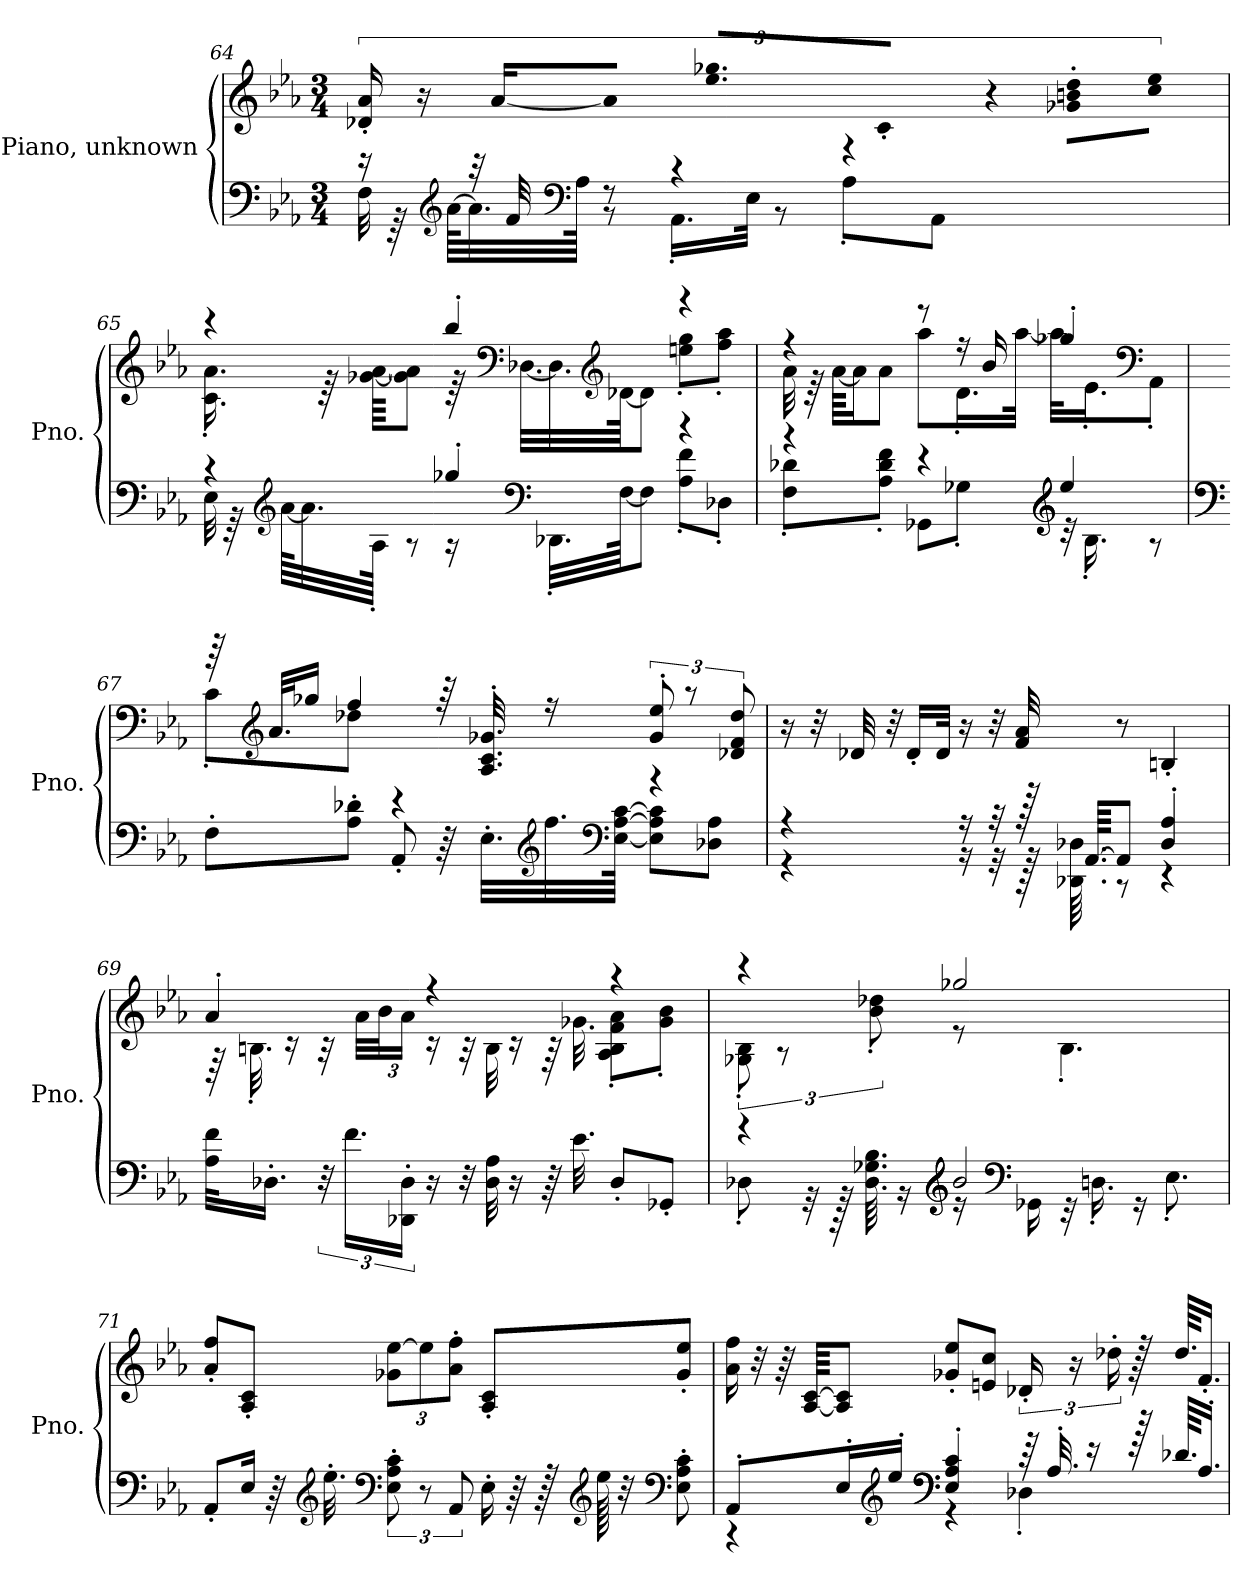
**kern	**kern
*part1	*part1
*staff2	*staff1
*I"Piano, unknown	*
*I'Pno.	*
!!LO:LB:g=z
*clefF4	*clefG2
*k[b-e-a-]	*k[b-e-a-]
*M3/4	*M3/4
=64	=64
*^	*
16r	32F\	24d-X/' 24a-/'
.	64r	.
.	.	24r
*clefG2	*	*
.	[64a-\KLLL	.
32r	32.a-\]	.
.	.	[24a-/KL
32f/	.	.
*clefF4	*	*
.	64A-\JJJk	.
8r	8r	8a-/J]
4r	16.AA-'\LL	16.ee-/ 16.gg-X/LL
.	32E-\JJk	32c'/JJk
.	8r	8r
4r	8A-'\L	8g-X\' 8bn\' 8dd\'L
.	8AA-\J	8cc\ 8ee-\J
!!LO:LB:g=z
=65	=65	=65
*	*	*^
4r	32E-\	4r	16.c\' 16.a-\'
.	64r	.	.
*clefG2	*	*	*
.	[64a-\KLLL	.	.
.	32.a-\]	.	.
.	.	.	64r
.	64A-'\JJJk	.	[64g-X\ [64a-\KKKL
.	8r	.	8g-\] 8a-\]J
4gg-X'/	16r	4bb-'/	64r
*	*	*clefF4	*
.	.	.	[32.D-X\LLL
*clefF4	*	*	*
.	32.DD-X'\LLL	.	32.D-\]
*	*	*clefG2	*
.	[64F\JJK	.	[64d-X\JJK
.	8F\J]	.	8d-\J]
4r	8A-\' 8f\'L	4r	8een\' 8gg\'L
.	8D-X'\J	.	8ff\' 8aa-\'J
!!LO:LB:g=z	!!
=66	=66	=66	=66
4r	8F\' 8d-X\'L	4r	32a-\
.	.	.	64r
.	.	.	[64a-\KKLL
.	.	.	16a-\J]
.	8A-\' 8d-\' 8f\'J	.	8a-\J
4r	8GG-X\L	8r	8aa-\L
.	8G-X'\J	16r	16.d'\L
.	.	16b-/	.
.	.	.	[32aa-\JJk
*clefG2	*	*	*
4ee-/	32r	4gg-X'/	32aa-\KLL]
.	16.B-'\	.	16.e-'\J
*	*	*clefF4	*
.	8r	.	8AA-'\J
*v	*v	*	*
!!LO:LB:g=z	!!
=67	=67	=67
*clefF4	*	*
8F'\L	64r	8c'\L
*	*clefG2	*
.	32.a-/KLL	.
.	16gg-X/JJ	.
8A-\' 8d-X\'J	4ff/	8dd-X\J
8AA-'/	.	4r
64r	64r	.
32.E-'\LLL	32.A-/' 32.c/' 32.g-X/'	.
*clefG2	*	*
32.ff\	16r	.
*clefF4	*	*
[64E-\ [64A-\ [64c\JJJk	.	.
8E-\] 8A-\] 8c\]L	12g-/' 12ee-/'	4r
.	12r	.
8D-X\ 8A-\J	.	.
.	12d-X/ 12f/ 12dd-/	.
*	*v	*v
=68	=68
*^	*
4r	4r	16r
.	.	32r
.	.	32d-X/
.	.	32r
.	.	16d-'/LL
.	.	32d-/JJk
16r	16r	16r
32r	32r	32r
128r	128r	32f/ 32a-/
[64.AA-/KKKL	64.DD-X\ 64.D-X\	.
8AA-/J]	8r	8r
4D-/' 4A-/'	4r	4Bn'/
*v	*v	*
!!LO:PB:g=z
=69	=69
*	*^
32A-\ 32f\KLL	4a-'/	64r
.	.	32.Bn'\
16.D-X'\JJ	.	.
.	.	16r
48r	.	32r
24.f\LL	.	.
.	.	32a-\LLL
*	*	*Xbrackettup
.	.	48b-\J
24DD-X\' 24D-\'JJ	.	24a-\JJ
16r	4r	16r
32r	.	32r
32D-\ 32A-\	.	32B\
16r	.	16r
64r	.	64r
32.e-\	.	32.g-X\
8D-'/L	4r	8A-\' 8B\' 8f\' 8a-\'L
8GG-X'/J	.	8g-\' 8b-\'J
=70	=70	=70
*^	*	*
*	*	*	*brackettup
4r	8D-X'\	4r	12G-X\' 12B-\'
.	.	.	12r
.	32r	.	.
.	128r	.	.
.	64.D-\ 64.G-X\ 64.B-\	.	.
.	.	.	12b-\' 12dd-X\'
.	16r	.	.
*clefG2	*	*	*
2b-/	16r	2gg-X/	8r
*clefF4	*	*	*
.	16GG-X\	.	.
.	32r	.	4.B-'\
.	16.Dn'\	.	.
.	16r	.	.
.	8.E-'\	.	.
*v	*v	*	*
*	*v	*v
!!LO:LB:g=z
=71	=71
8AA-'/L	8a-/' 8ff/'L
16E-/Jk	8A-/' 8c/'J
64r	.
*clefG2	*
32.ee-'\	.
*clefF4	*
*	*Xbrackettup
12E-\' 12A-\' 12c\'	12g-X\ [12ee-\L
12r	12ee-\]
12AA-/	12a-\' 12ff\'J
16E-'\	8A-/' 8c/'L
64r	.
128r	.
*clefG2	*
128ee-\	.
32r	.
*clefF4	*
8E-\' 8A-\' 8c\'	8g-/' 8ee-/'J
!!LO:LB:g=z
=72	=72
*^	*
8AA-'/L	4r	16a-\ 16ff\
.	.	32r
.	.	64r
.	.	[64A-/ [64c/KKKL
16E-'/L	.	8A-/] 8c/]J
*clefG2	*	*
16ee-'/JJ	.	.
*clefF4	*	*
4E-/' 4A-/' 4c/'	4r	8g-X/' 8ee-/'L
.	.	8en/ 8cc/J
*	*	*brackettup
64r	4D-X'\	24d-X'/
32.A-'/	.	.
.	.	24r
16r	.	.
.	.	24dd-X'\
128r	.	128r
64.d-X/KKLL	.	64.dd-/KKLL
16.A-'/JJ	.	16.f'/JJ
*v	*v	*
=	=
*-	*-
